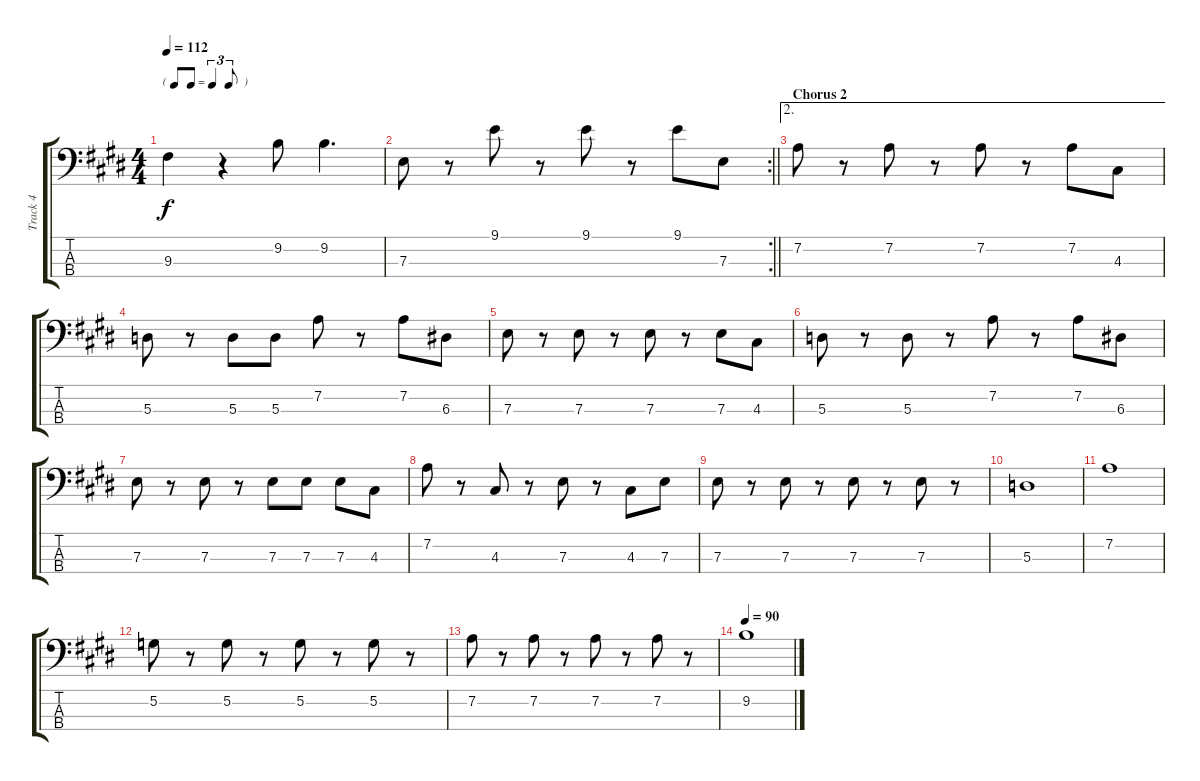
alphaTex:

\track ("Track 4" "Track 4") {instrument electricbassfinger}
\staff {score tabs}
\tuning (G2 D2 A1 E1) {hide}
\ts (4 4)
\tf triplet8th
\tempo 112
\clef f4
\ks e
9.3.4{dy f} r.4 9.2.8 9.2.4{d} |
\rc 2
\barLineRight lightlight
7.3.8 r.8 9.1.8 r.8 9.1.8 r.8 9.1.8 7.3.8 |
\ae 2
\section ("" "Chorus 2")
7.2.8 r.8 7.2.8 r.8 7.2.8 r.8 7.2.8 4.3.8 |
5.3.8 r.8 5.3.8 5.3.8 7.2.8 r.8 7.2.8 6.3.8 |
7.3.8 r.8 7.3.8 r.8 7.3.8 r.8 7.3.8 4.3.8 |
5.3.8 r.8 5.3.8 r.8 7.2.8 r.8 7.2.8 6.3.8 |
7.3.8 r.8 7.3.8 r.8 7.3.8 7.3.8 7.3.8 4.3.8 |
7.2.8 r.8 4.3.8 r.8 7.3.8 r.8 4.3.8 7.3.8 |
7.3.8 r.8 7.3.8 r.8 7.3.8 r.8 7.3.8 r.8 |
5.3.1 |
7.2.1 |
5.2.8 r.8 5.2.8 r.8 5.2.8 r.8 5.2.8 r.8 |
7.2.8 r.8 7.2.8 r.8 7.2.8 r.8 7.2.8 r.8 |
\tempo 90
9.2.1
